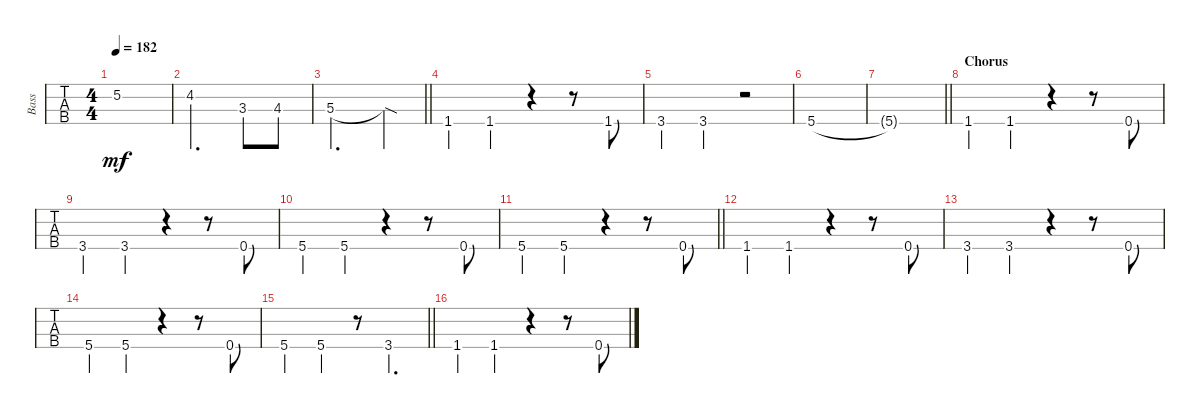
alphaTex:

\track ("Bass" "Bass") {instrument electricbasspick}
\staff {tabs}
\tuning (G2 D2 A1 E1) {hide}
\ts (4 4)
\tempo 182
\clef f4
\ks c
5.2.1{dy mf} |
4.2.2{d} 3.3.8 4.3.8 |
\barLineRight lightlight
5.3.2{d} 5.3{sod t}.4 |
1.4.4 1.4.4 r.4 r.8 1.4.8 |
3.4.4 3.4.4 r.2 |
5.4.1 |
\barLineRight lightlight
5.4{t}.1 |
\section ("" "Chorus")
1.4.4 1.4.4 r.4 r.8 0.4.8 |
3.4.4 3.4.4 r.4 r.8 0.4.8 |
5.4.4 5.4.4 r.4 r.8 0.4.8 |
\barLineRight lightlight
5.4.4 5.4.4 r.4 r.8 0.4.8 |
1.4.4 1.4.4 r.4 r.8 0.4.8 |
3.4.4 3.4.4 r.4 r.8 0.4.8 |
5.4.4 5.4.4 r.4 r.8 0.4.8 |
\barLineRight lightlight
5.4.4 5.4.4 r.8 3.4.4{d} |
1.4.4 1.4.4 r.4 r.8 0.4.8
